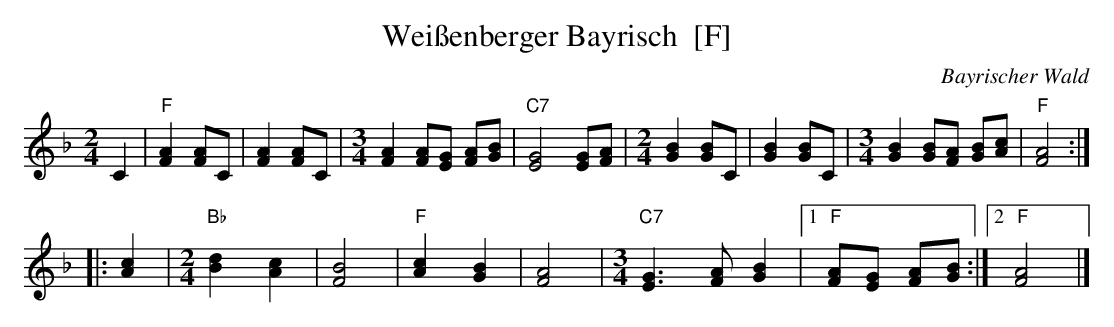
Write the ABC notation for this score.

X:1
T: Wei\ssenberger Bayrisch  [F]
O: Bayrischer Wald
M: 2/4
L: 1/8
K: F
C2 \
| "F"[A2F2][AF]C | [A2F2][AF]C \
|[M:3/4][L:1/8] [A2F2] [AF][GE] [AF][BG] | "C7"[G4E4] [GE][AF] \
|[M:2/4][L:1/8] [B2G2][BG]C | [B2G2][BG]C \
|[M:3/4][L:1/8] [B2G2] [BG][AF] [BG][cA] | "F"[A4F4] :|
|: [c2A2] \
|[M:2/4][L:1/8] "Bb"[d2B2][c2A2] | [B4F4] | "F"[c2A2] [B2G2] | [A4F4] \
|[M:3/4][L:1/8] "C7"[G3E3] [AF] [B2G2] \
|1 "F"[AF][GE] [AF][BG] :|2 "F"[A4F4] |]
